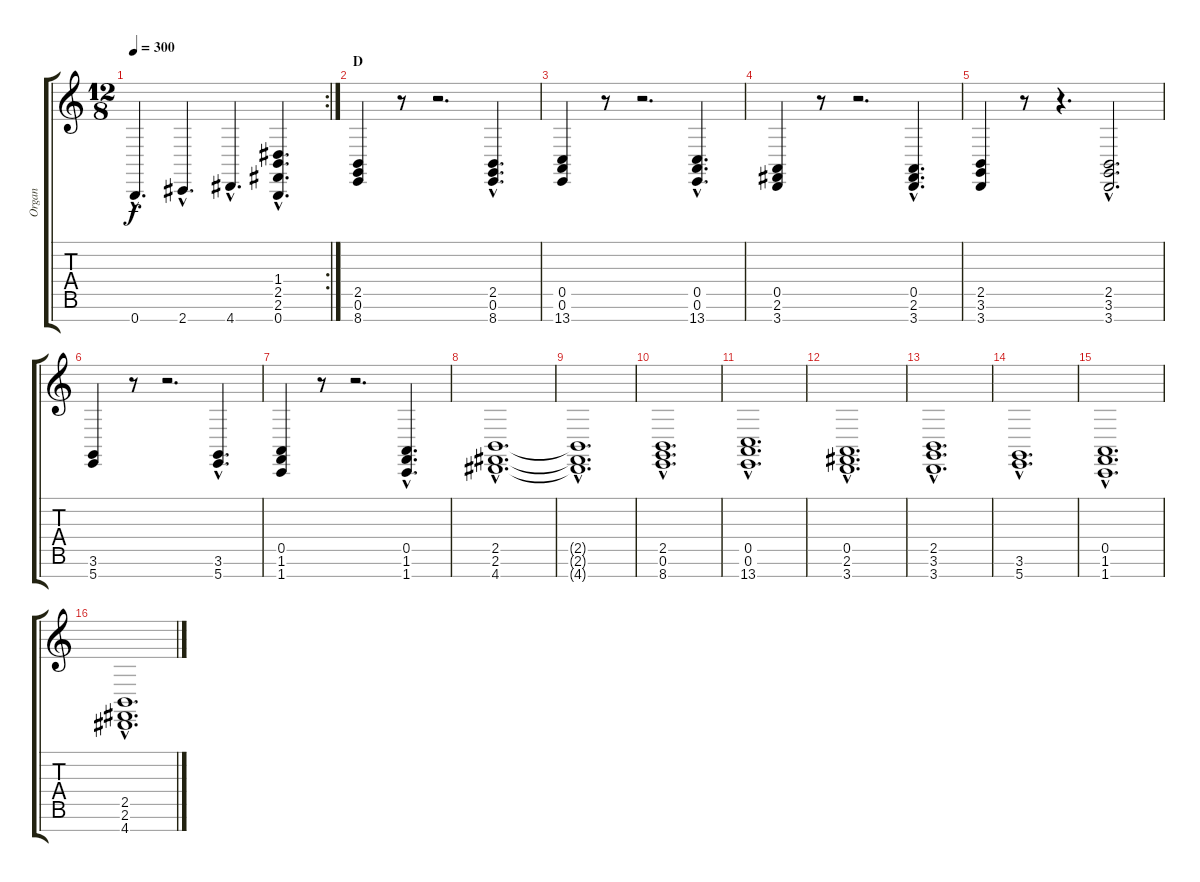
\track ("Organ" "Organ") {instrument churchorgan}
\staff {score tabs}
\tuning (E4 B3 G3 D3 A2 E2 B1) {hide}
\rc 2
\ts (12 8)
\tempo 300
\clef g2
\ks c
0.7{hac}.4{d dy f} 2.7{hac}.4{d} 4.7{hac}.4{d} (1.4{hac t} 2.5{hac t} 2.6{hac t} 0.7{hac}).4{d} |
\section ("" "D")
(2.5 0.6 8.7).4 r.8 r.2{d} (2.5{hac} 0.6{hac} 8.7{hac}).4{d} |
(0.5 0.6 13.7).4 r.8 r.2{d} (0.5{hac} 0.6{hac} 13.7{hac}).4{d} |
(0.5 2.6 3.7).4 r.8 r.2{d} (0.5{hac} 2.6{hac} 3.7{hac}).4{d} |
(2.5 3.6 3.7).4 r.8 r.4{d} (2.5{hac} 3.6{hac} 3.7{hac}).2{d} |
(3.6 5.7).4 r.8 r.2{d} (3.6{hac} 5.7{hac}).4{d} |
(0.5 1.6 1.7).4 r.8 r.2{d} (0.5{hac} 1.6{hac} 1.7{hac}).4{d} |
(2.5{hac} 2.6{hac} 4.7{hac}).1{d} |
(2.5{hac t} 2.6{hac t} 4.7{hac t}).1{d} |
(2.5{hac} 0.6{hac} 8.7{hac}).1{d} |
(0.5{hac} 0.6{hac} 13.7{hac}).1{d} |
(0.5{hac} 2.6{hac} 3.7{hac}).1{d} |
(2.5{hac} 3.6{hac} 3.7{hac}).1{d} |
(3.6{hac} 5.7{hac}).1{d} |
(0.5{hac} 1.6{hac} 1.7{hac}).1{d} |
(2.5{hac} 2.6{hac} 4.7{hac}).1{d}
